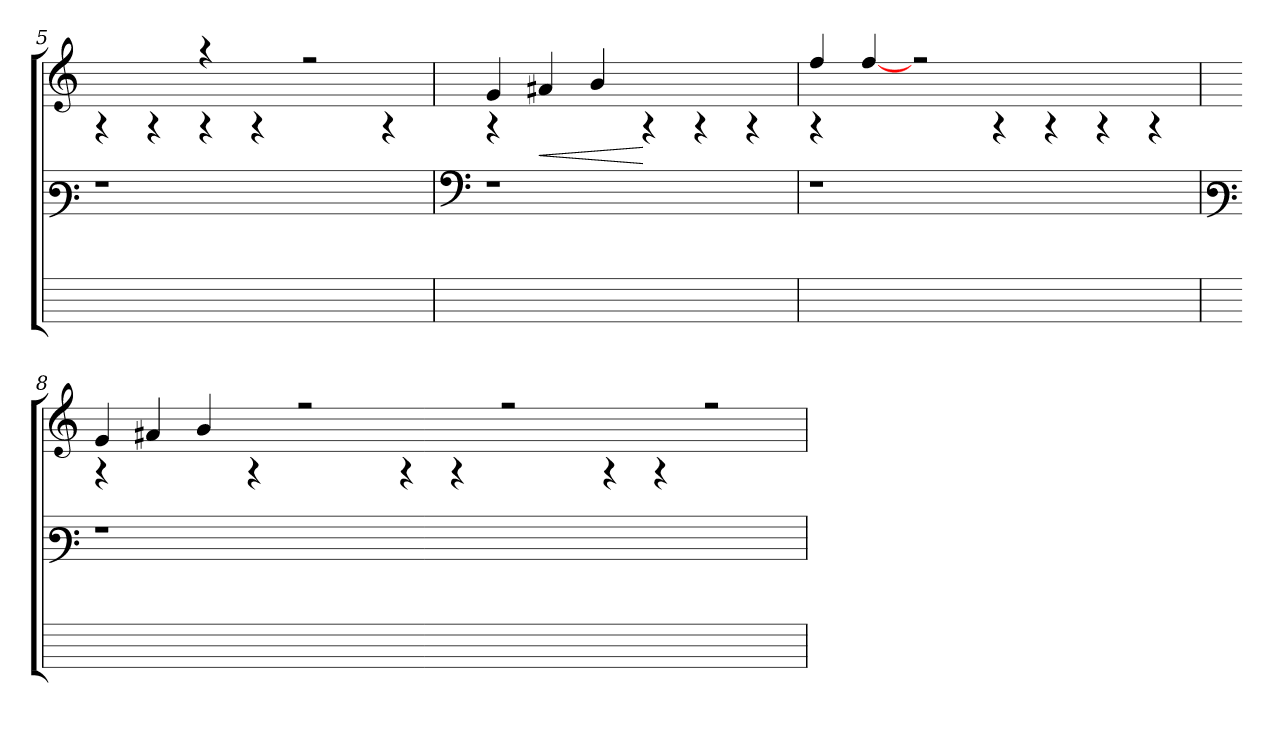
**kern	**kern	**kern	**dynam
*part3	*part2	*part1	*part1
*staff3	*staff2	*staff1	*staff1
!!LO:LB:g=z
*	*clefF3	*clefG3	*
=5	=5	=5	=5
*	*	*^	*
4ryy	1r	2ryy	4rF	.
1.ryy	.	.	4rF	.
.	.	4rff	4rF	.
.	.	1ryy	4rF	.
.	2.ryy	.	2ree	.
.	.	.	4rF	.
!!LO:PB:g=z	!!
=6	=6	=6	=6	=6
*	*clefF4	*	*	*
4ryy	1r	4e/	4rF	.
!	!	!	!	!LO:HP:b
!	!	!	!	!LO:HP:n=1:b
1ryy	.	4f#X/	1ryy	< >
.	.	4g/	.	.
.	.	4rF	.	[
.	2ryy	4rF	.	]
4ryy	.	4rF	4ryy	.
!!LO:LB:g=z	!!
=7	=7	=7	=7	=7
4ryy	1r	4dd/	4rF	.
1..ryy	.	[>4dd/	1..ryy	.
.	.	2ree	.	.
.	1ryy	4rF	.	.
.	.	4rF	.	.
.	.	4rF	.	.
.	.	4rF	.	.
!!LO:LB:g=z	!!
=8	=8	=8	=8	=8
*	*clefF3	*	*	*
4ryy	1r	4e/	4rF	.
0ryy	.	4f#X/	1ryy	.
.	.	4g/	.	.
.	.	4rF	.	.
.	0ryy	2rdd	.	.
.	.	.	1ryy	.
.	.	4rF	.	.
.	.	4rF	.	.
.	.	2rdd	.	.
1ryy	.	.	1ryy	.
.	.	4rF	.	.
.	.	4rF	.	.
.	2ryy	2rdd	.	.
4ryy	.	.	4ryy	.
*	*	*v	*v	*
=	=	=	=
*-	*-	*-	*-
